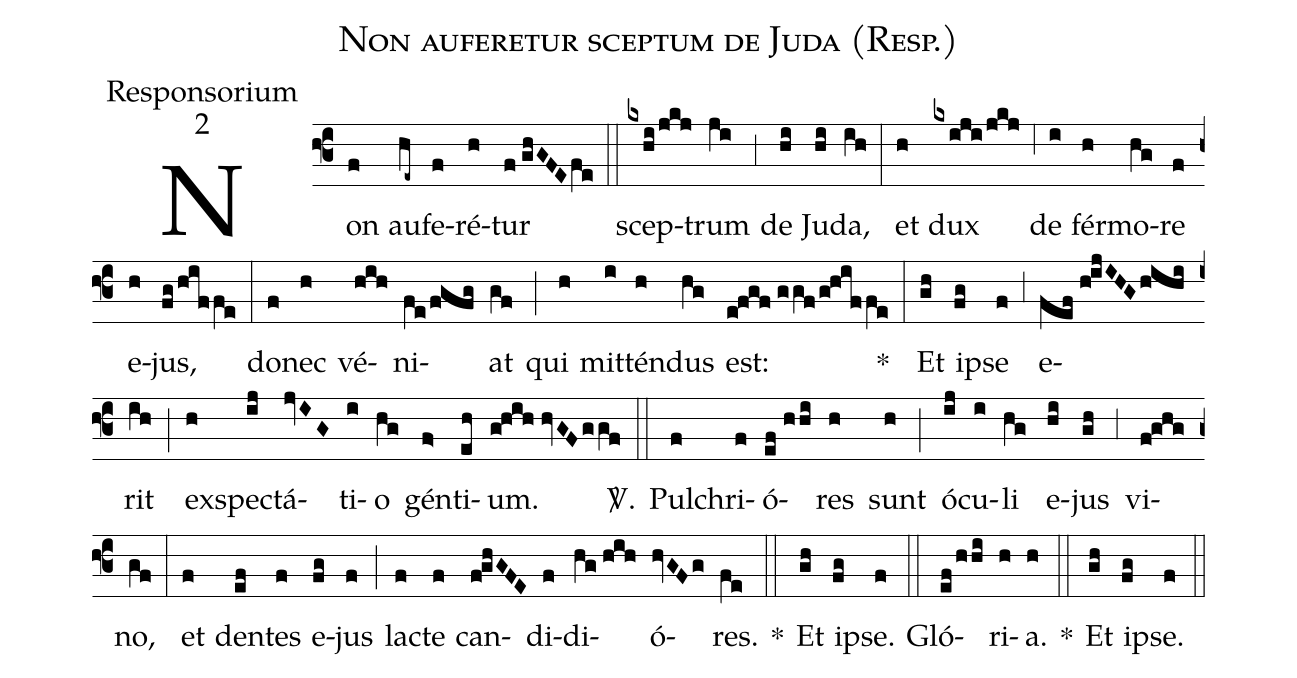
name:Non auferetur sceptum de Juda (Resp.);
office-part:Responsorium;
mode:2;
%%
(f3) Non(f) au(he~)fe(f)ré(h)tur(f//ghGFE/fe) (::) scep(kxhi/jkj)trum(ji) (;3) de(hi) Ju(hi)da,(ih) (:) et(h) dux(kxiji/jkj) (;6) de(i) fér(h)mo(hg)re(f) e(h)jus,(fg/hiffe) (:) do(f)nec(h) vé(hih)ni(fe/fgfg)at(gf) (;) qui(h) mit(i)tén(h)dus(hg) est:(e!fgf//ggf/g!hiffe) *(:) Et(gh) i(fg)pse(f) (;3) e(fef//h!ijIHG/hihi)rit(ih) (;) ex(h)spe(ij)ctá(jvIG)ti(i)o(hg) gén(f>)ti(eh)um.(g!hih//hvGF/ggf) <sp>V/</sp>.(::) Pul(f)chri(f)ó(ef//hhi)res(h) sunt(h) (;) ó(ij)cu(i)li(hg) e(hi)jus(gh) (;3) vi(f!ghg)no,(gf) (:) et(f) den(ef)tes(f) e(fg)jus(f) (;) la(f)cte(f) can(f!ghGFE)di(f)di(hg//hih)ó(hvGFg)res.(fe) *(::) Et(gh) i(fg)pse.(f) (::) Gló(ef/hhi)ri(h)a.(h) *(::) Et(gh) i(fg)pse.(f) (::)
